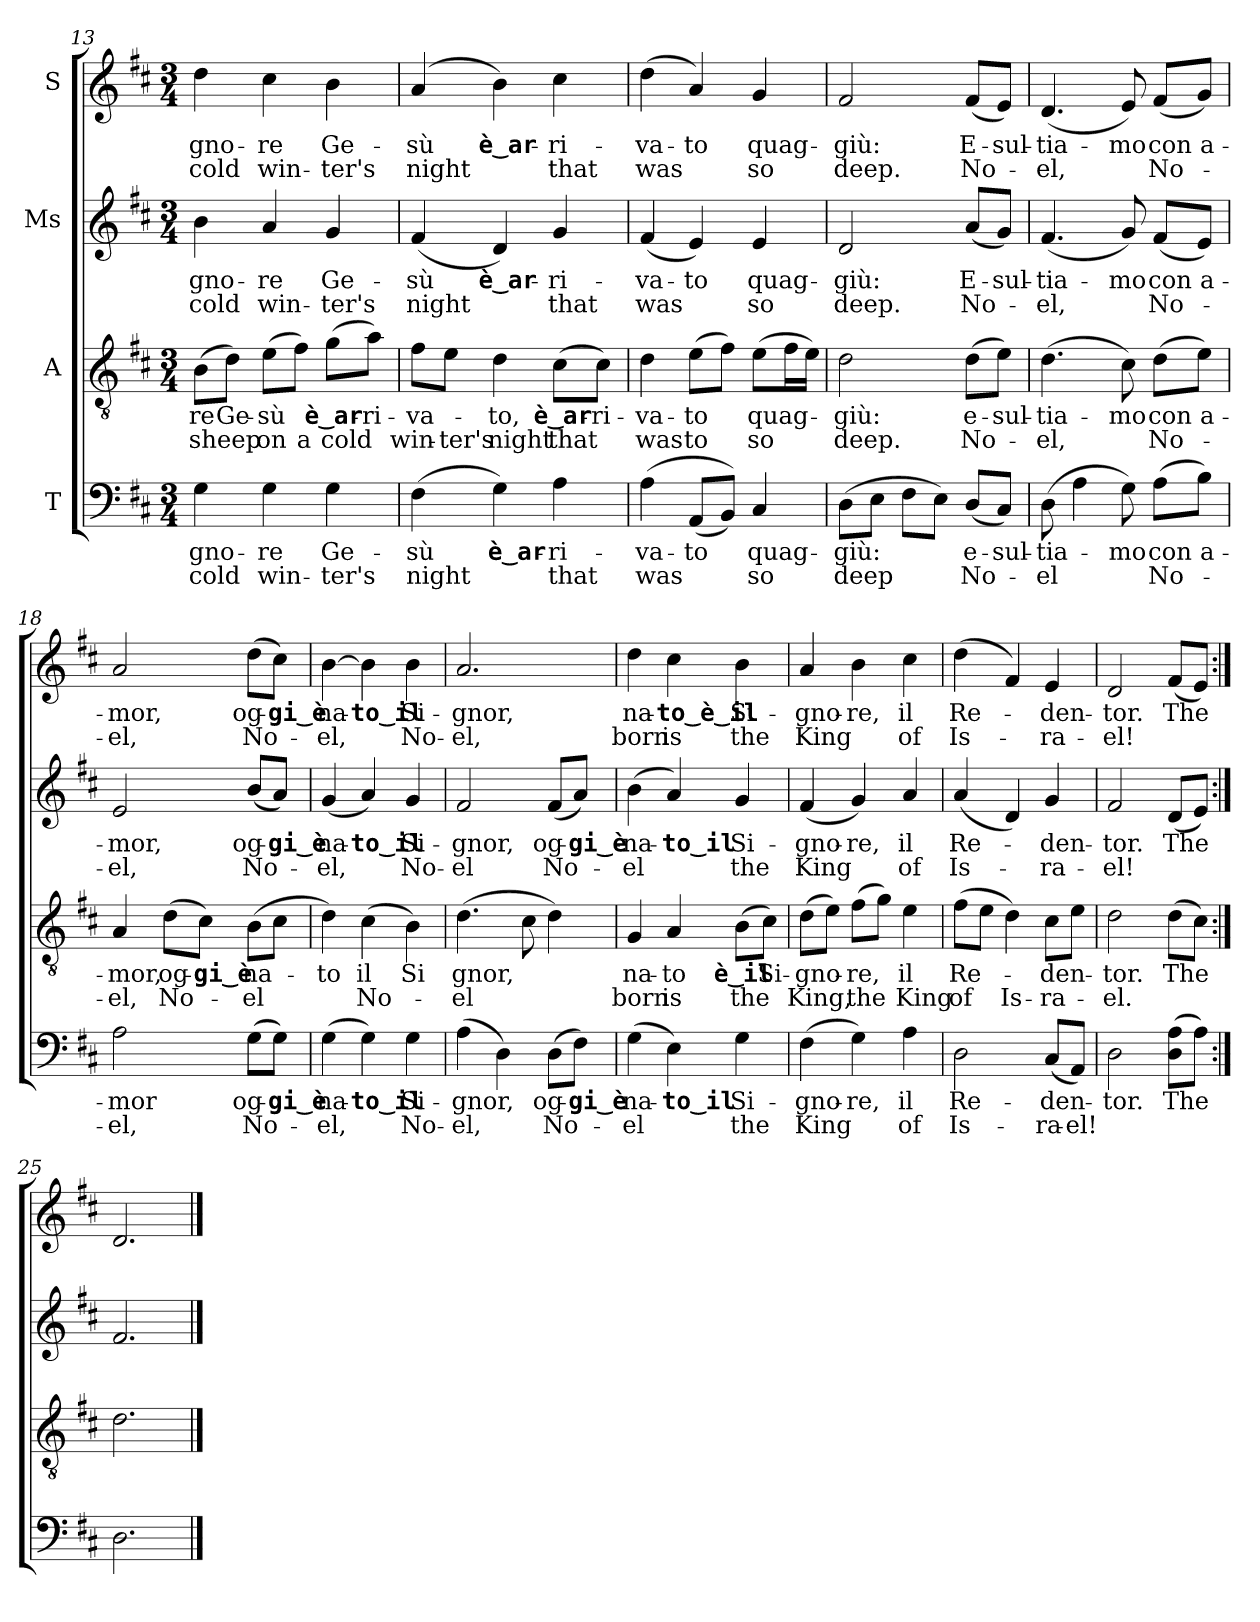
**kern	**text	**text	**kern	**text	**text	**kern	**text	**text	**kern	**text	**text
*part4	*part4	*part4	*part3	*part3	*part3	*part2	*part2	*part2	*part1	*part1	*part1
*staff4	*staff4	*staff4	*staff3	*staff3	*staff3	*staff2	*staff2	*staff2	*staff1	*staff1	*staff1
*I"T	*	*	*I"A	*	*	*I"Ms	*	*	*I"S	*	*
*clefF4	*	*	*clefGv2	*	*	*clefG2	*	*	*clefG2	*	*
*	*	*	*ITrd7c12	*	*	*	*	*	*	*	*
*k[f#c#]	*	*	*k[f#c#]	*	*	*k[f#c#]	*	*	*k[f#c#]	*	*
*D:	*	*	*D:	*	*	*D:	*	*	*D:	*	*
*M3/4	*	*	*M3/4	*	*	*M3/4	*	*	*M3/4	*	*
=13	=13	=13	=13	=13	=13	=13	=13	=13	=13	=13	=13
!	!LO:LY:b	!LO:LY:b	!	!LO:LY:b	!LO:LY:b	!	!LO:LY:b	!LO:LY:b	!	!LO:LY:b	!LO:LY:b
4G\	-gno-	cold	(>8BB\L	-re	sheep	4b\	-gno-	cold	4dd\	-gno-	cold
!	!	!	!	!LO:LY:b	!	!	!	!	!	!	!
.	.	.	8D\J)	Ge-	.	.	.	.	.	.	.
!	!LO:LY:b	!LO:LY:b	!	!LO:LY:b	!LO:LY:b	!	!LO:LY:b	!LO:LY:b	!	!LO:LY:b	!LO:LY:b
4G\	-re	win-	(>8E\L	-sù	on	4a/	-re	win-	4cc#\	-re	win-
!	!	!	!	!	!LO:LY:b	!	!	!	!	!	!
.	.	.	8F#\J)	.	a	.	.	.	.	.	.
!	!LO:LY:b	!LO:LY:b	!	!LO:LY:b	!LO:LY:b	!	!LO:LY:b	!LO:LY:b	!	!LO:LY:b	!LO:LY:b
4G\	Ge-	-ter's	(>8G\L	è‿ar-	cold	4g/	Ge-	-ter's	4b\	Ge-	-ter's
!	!	!	!	!LO:LY:b	!	!	!	!	!	!	!
.	.	.	8A\J)	-ri-	.	.	.	.	.	.	.
=14	=14	=14	=14	=14	=14	=14	=14	=14	=14	=14	=14
!	!LO:LY:b	!LO:LY:b	!	!LO:LY:b	!LO:LY:b	!	!LO:LY:b	!LO:LY:b	!	!LO:LY:b	!LO:LY:b
(>4F#\	-sù	night	8F#\L	-va-	win-	(<4f#/	-sù	night	(4a/	-sù	night
!	!	!	!	!	!LO:LY:b	!	!	!	!	!	!
.	.	.	8E\J	.	-ter's	.	.	.	.	.	.
!	!LO:LY:b	!	!	!LO:LY:b	!LO:LY:b	!	!LO:LY:b	!	!	!LO:LY:b	!
4G\)	è‿ar-	.	4D\	-to,	night	4d/)	è‿ar-	.	4b\)	è‿ar-	.
!	!LO:LY:b	!LO:LY:b	!	!LO:LY:b	!LO:LY:b	!	!LO:LY:b	!LO:LY:b	!	!LO:LY:b	!LO:LY:b
4A\	-ri-	that	(>8C#\L	è‿ar-	that	4g/	-ri-	that	4cc#\	-ri-	that
!	!	!	!	!LO:LY:b	!	!	!	!	!	!	!
.	.	.	8C#\J)	-ri-	.	.	.	.	.	.	.
!!LO:LB:g=z
=15	=15	=15	=15	=15	=15	=15	=15	=15	=15	=15	=15
!	!LO:LY:b	!LO:LY:b	!	!LO:LY:b	!LO:LY:b	!	!LO:LY:b	!LO:LY:b	!	!LO:LY:b	!LO:LY:b
(>4A\	-va-	was	4D\	-va-	was	(<4f#/	-va-	was	(>4dd\	-va-	was
!	!LO:LY:b	!	!	!LO:LY:b	!LO:LY:b	!	!LO:LY:b	!	!	!LO:LY:b	!
(<8AA/L	-to	.	(>8E\L	-to	to	4e/)	-to	.	4a/)	-to	.
8BB/J))	.	.	8F#\J)	.	.	.	.	.	.	.	.
!	!LO:LY:b	!LO:LY:b	!	!LO:LY:b	!LO:LY:b	!	!LO:LY:b	!LO:LY:b	!	!LO:LY:b	!LO:LY:b
4C#/	quag-	so	(>8E\L	quag-	so	4e/	quag-	so	4g/	quag-	so
.	.	.	16F#\L	.	.	.	.	.	.	.	.
.	.	.	16E\JJ)	.	.	.	.	.	.	.	.
=16	=16	=16	=16	=16	=16	=16	=16	=16	=16	=16	=16
!	!LO:LY:b	!LO:LY:b	!	!LO:LY:b	!LO:LY:b	!	!LO:LY:b	!LO:LY:b	!	!LO:LY:b	!LO:LY:b
(>8D\L	-giù:	deep	2D\	-giù:	deep.	2d/	-giù:	deep.	2f#/	-giù:	deep.
8E\J	.	.	.	.	.	.	.	.	.	.	.
8F#\L	.	.	.	.	.	.	.	.	.	.	.
8E\J)	.	.	.	.	.	.	.	.	.	.	.
!	!LO:LY:b	!LO:LY:b	!	!LO:LY:b	!LO:LY:b	!	!LO:LY:b	!LO:LY:b	!	!LO:LY:b	!LO:LY:b
(<8D/L	e-	No-	(>8D\L	e-	No-	(<8a/L	E-	No-	(<8f#/L	E-	No-
!	!LO:LY:b	!	!	!LO:LY:b	!	!	!LO:LY:b	!	!	!LO:LY:b	!
8C#/J)	-sul-	.	8E\J)	-sul-	.	8g/J)	-sul-	.	8e/J)	-sul-	.
=17	=17	=17	=17	=17	=17	=17	=17	=17	=17	=17	=17
!	!LO:LY:b	!LO:LY:b	!	!LO:LY:b	!LO:LY:b	!	!LO:LY:b	!LO:LY:b	!	!LO:LY:b	!LO:LY:b
(>8D\	-tia-	-el	(>4.D\	-tia-	-el,	(<4.f#/	-tia-	-el,	(<4.d/	-tia-	-el,
4A\	.	.	.	.	.	.	.	.	.	.	.
!	!LO:LY:b	!	!	!LO:LY:b	!	!	!LO:LY:b	!	!	!LO:LY:b	!
8G\)	-mo	.	8C#\)	-mo	.	8g/)	-mo	.	8e/)	-mo	.
!	!LO:LY:b	!LO:LY:b	!	!LO:LY:b	!LO:LY:b	!	!LO:LY:b	!LO:LY:b	!	!LO:LY:b	!LO:LY:b
(>8A\L	con	No-	(>8D\L	con	No-	(<8f#/L	con	No-	(<8f#/L	con	No-
!	!LO:LY:b	!	!	!LO:LY:b	!	!	!LO:LY:b	!	!	!LO:LY:b	!
8B\J)	a-	.	8E\J)	a-	.	8e/J)	a-	.	8g/J)	a-	.
=18	=18	=18	=18	=18	=18	=18	=18	=18	=18	=18	=18
!	!LO:LY:b	!LO:LY:b	!	!LO:LY:b	!LO:LY:b	!	!LO:LY:b	!LO:LY:b	!	!LO:LY:b	!LO:LY:b
2A\	-mor	-el,	4AA/	-mor,	-el,	2e/	-mor,	-el,	2a/	-mor,	-el,
!	!	!	!	!LO:LY:b	!LO:LY:b	!	!	!	!	!	!
.	.	.	(>8D\L	og-	No-	.	.	.	.	.	.
!	!	!	!	!LO:LY:b	!	!	!	!	!	!	!
.	.	.	8C#\J)	-gi‿è	.	.	.	.	.	.	.
!	!LO:LY:b	!LO:LY:b	!	!LO:LY:b	!LO:LY:b	!	!LO:LY:b	!LO:LY:b	!	!LO:LY:b	!LO:LY:b
(>8G\L	og-	No-	(>8BB\L	na-	-el	(<8b/L	og-	No-	(>8dd\L	og-	No-
!	!LO:LY:b	!	!	!	!	!	!LO:LY:b	!	!	!LO:LY:b	!
8G\J)	-gi‿è	.	8C#\J	.	.	8a/J)	-gi‿è	.	8cc#\J)	-gi‿è	.
=19	=19	=19	=19	=19	=19	=19	=19	=19	=19	=19	=19
!	!LO:LY:b	!LO:LY:b	!	!LO:LY:b	!	!	!LO:LY:b	!LO:LY:b	!	!LO:LY:b	!LO:LY:b
(>4G\	na-	-el,	4D\)	-to	.	(<4g/	na-	-el,	[4b\	na-	-el,
!	!LO:LY:b	!	!	!LO:LY:b	!LO:LY:b	!	!LO:LY:b	!	!	!LO:LY:b	!
4G\)	-to‿il	.	(>4C#\	il	No-	4a/)	-to‿il	.	4b\]	-to‿il	.
!	!LO:LY:b	!LO:LY:b	!	!LO:LY:b	!	!	!LO:LY:b	!LO:LY:b	!	!LO:LY:b	!LO:LY:b
4G\	Si-	No-	4BB\)	Si	.	4g/	Si-	No-	4b\	Si-	No-
!!LO:PB:g=z
=20	=20	=20	=20	=20	=20	=20	=20	=20	=20	=20	=20
!	!LO:LY:b	!LO:LY:b	!	!LO:LY:b	!LO:LY:b	!	!LO:LY:b	!LO:LY:b	!	!LO:LY:b	!LO:LY:b
(>4A\	-gnor,	-el,	(>4.D\	gnor,	-el	2f#/	-gnor,	-el	2.a/	-gnor,	-el,
4D\)	.	.	.	.	.	.	.	.	.	.	.
.	.	.	8C#\	.	.	.	.	.	.	.	.
!	!LO:LY:b	!LO:LY:b	!	!	!	!	!LO:LY:b	!LO:LY:b	!	!	!
(>8D\L	og-	No-	4D\)	.	.	(<8f#/L	og-	No-	.	.	.
!	!LO:LY:b	!	!	!	!	!	!LO:LY:b	!	!	!	!
8F#\J)	-gi‿è	.	.	.	.	8a/J)	-gi‿è-	.	.	.	.
=21	=21	=21	=21	=21	=21	=21	=21	=21	=21	=21	=21
!	!LO:LY:b	!LO:LY:b	!	!LO:LY:b	!LO:LY:b	!	!LO:LY:b	!LO:LY:b	!	!LO:LY:b	!LO:LY:b
(>4G\	na-	-el	4GG/	na-	born	(>4b\	-na-	-el	4dd\	na-	born
!	!LO:LY:b	!	!	!LO:LY:b	!LO:LY:b	!	!LO:LY:b	!	!	!LO:LY:b	!LO:LY:b
4E\)	-to‿il	.	4AA/	-to	is	4a/)	-to‿il	.	4cc#\	-to‿è‿il	is
!	!LO:LY:b	!LO:LY:b	!	!LO:LY:b	!LO:LY:b	!	!LO:LY:b	!LO:LY:b	!	!LO:LY:b	!LO:LY:b
4G\	Si-	the	(>8BB\L	è‿il	the	4g/	Si-	the	4b\	Si-	the
!	!	!	!	!LO:LY:b	!	!	!	!	!	!	!
.	.	.	8C#\J)	Si-	.	.	.	.	.	.	.
=22	=22	=22	=22	=22	=22	=22	=22	=22	=22	=22	=22
!	!LO:LY:b	!LO:LY:b	!	!LO:LY:b	!LO:LY:b	!	!LO:LY:b	!LO:LY:b	!	!LO:LY:b	!LO:LY:b
(>4F#\	-gno-	King	(>8D\L	-gno-	King,	(<4f#/	-gno-	King	4a/	-gno-	King
.	.	.	8E\J)	.	.	.	.	.	.	.	.
!	!LO:LY:b	!	!	!LO:LY:b	!LO:LY:b	!	!LO:LY:b	!	!	!LO:LY:b	!
4G\)	-re,	.	(>8F#\L	-re,	the	4g/)	-re,	.	4b\	-re,	.
.	.	.	8G\J)	.	.	.	.	.	.	.	.
!	!LO:LY:b	!LO:LY:b	!	!LO:LY:b	!LO:LY:b	!	!LO:LY:b	!LO:LY:b	!	!LO:LY:b	!LO:LY:b
4A\	il	of	4E\	il	King	4a/	il	of	4cc#\	il	of
=23	=23	=23	=23	=23	=23	=23	=23	=23	=23	=23	=23
!	!LO:LY:b	!LO:LY:b	!	!LO:LY:b	!LO:LY:b	!	!LO:LY:b	!LO:LY:b	!	!LO:LY:b	!LO:LY:b
2D\	Re-	Is-	(>8F#\L	Re-	of	(<4a/	Re-	Is-	(>4dd\	Re-	Is-
.	.	.	8E\J	.	.	.	.	.	.	.	.
!	!	!	!	!	!LO:LY:b	!	!	!	!	!	!
.	.	.	4D\)	.	Is-	4d/)	.	.	4f#/)	.	.
!	!LO:LY:b	!LO:LY:b	!	!LO:LY:b	!LO:LY:b	!	!LO:LY:b	!LO:LY:b	!	!LO:LY:b	!LO:LY:b
(<8C#/L	-den-	-ra-	8C#\L	-den-	-ra-	4g/	-den-	-ra-	4e/	-den-	-ra-
!	!	!LO:LY:b	!	!	!	!	!	!	!	!	!
8AA/J)	.	-el!	8E\J	.	.	.	.	.	.	.	.
=24	=24	=24	=24	=24	=24	=24	=24	=24	=24	=24	=24
!	!LO:LY:b	!	!	!LO:LY:b	!LO:LY:b	!	!LO:LY:b	!LO:LY:b	!	!LO:LY:b	!LO:LY:b
2D\	-tor.	.	2D\	-tor.	-el.	2f#/	-tor.	-el!	2d/	-tor.	-el!
!	!LO:LY:b	!	!	!LO:LY:b	!	!	!LO:LY:b	!	!	!LO:LY:b	!
(>8D\ 8A\L	The	.	(>8D\L	The	.	(<8d/L	The	.	(<8f#/L	The	.
8A\J)	.	.	8C#\J)	.	.	8e/J)	.	.	8e/J)	.	.
=25:|!	=25:|!	=25:|!	=25:|!	=25:|!	=25:|!	=25:|!	=25:|!	=25:|!	=25:|!	=25:|!	=25:|!
2.D\	.	.	2.D\	.	.	2.f#/	.	.	2.d/	.	.
==	==	==	==	==	==	==	==	==	==	==	==
*-	*-	*-	*-	*-	*-	*-	*-	*-	*-	*-	*-
